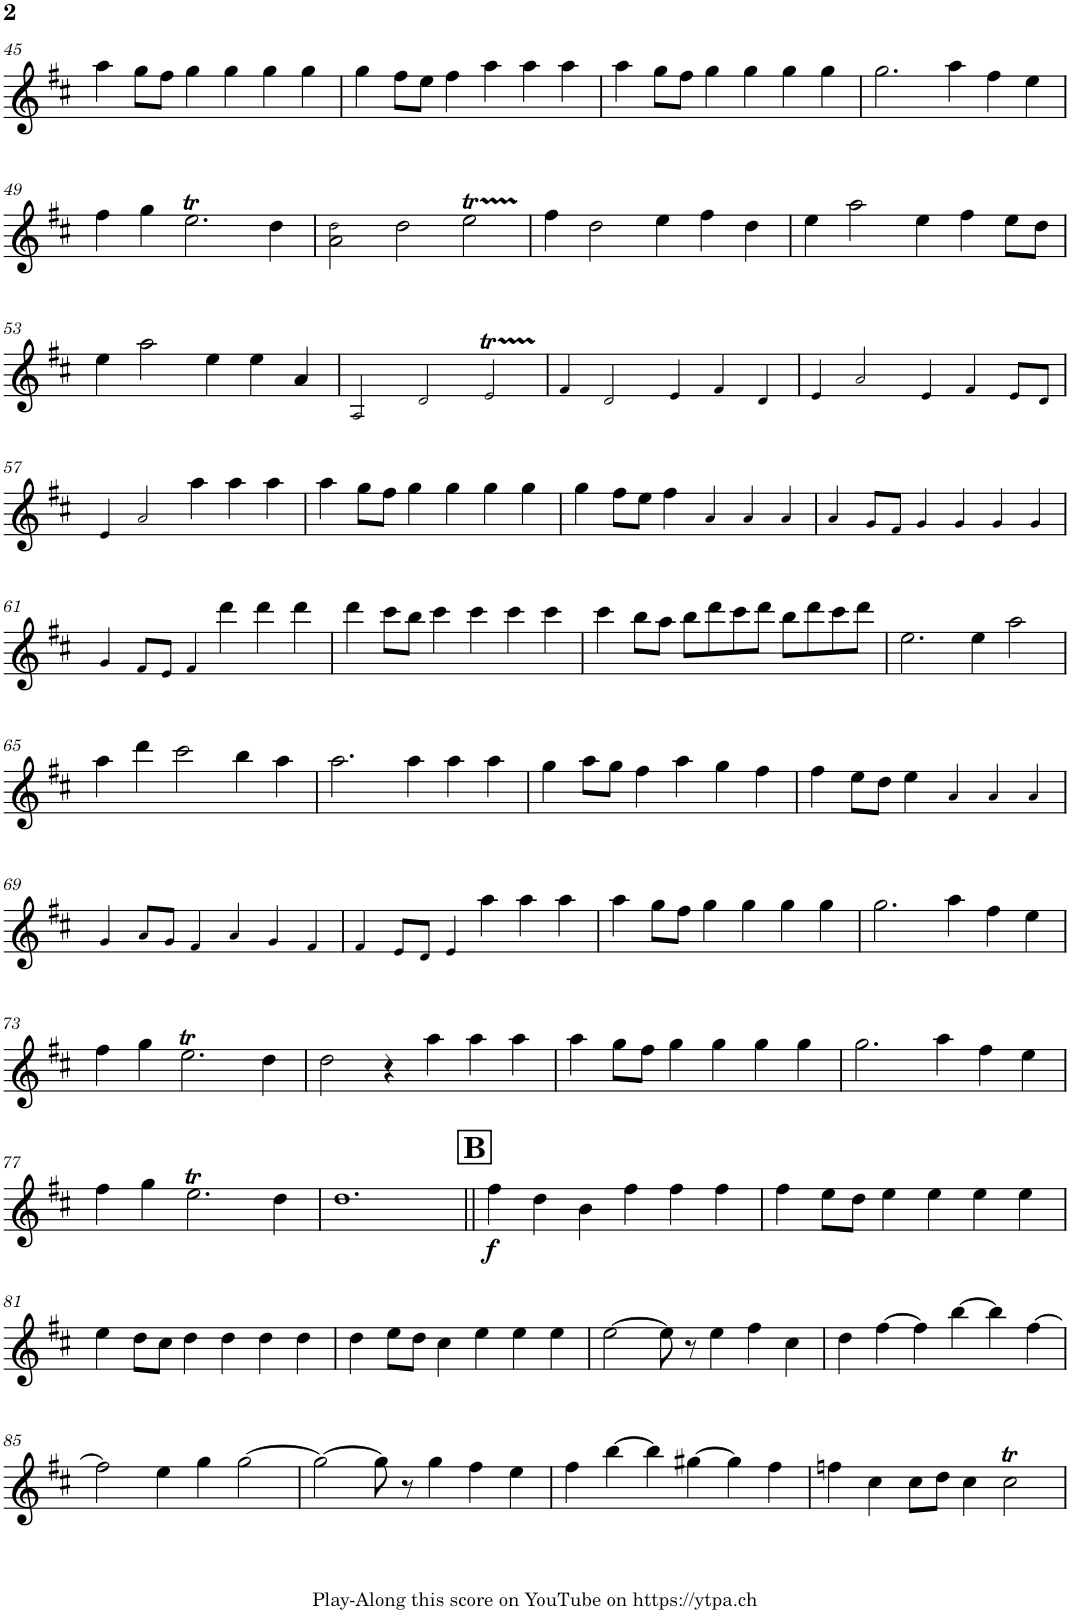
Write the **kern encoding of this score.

**kern	**dynam
*part1	*part1
*staff1	*staff1
*I"Piano	*
*I'Pno.	*
!!LO:PB:g=z
*clefG2	*
*k[f#c#]	*
*M3/2	*
=45	=45
4aa\	.
8gg\L	.
8ff#\J	.
4gg\	.
4gg\	.
4gg\	.
4gg\	.
=46	=46
4gg\	.
8ff#\L	.
8ee\J	.
4ff#\	.
4aa\	.
4aa\	.
4aa\	.
=47	=47
4aa\	.
8gg\L	.
8ff#\J	.
4gg\	.
4gg\	.
4gg\	.
4gg\	.
=48	=48
2.gg\	.
4aa\	.
4ff#\	.
4ee\	.
!!LO:LB:g=z
=49	=49
4ff#\	.
4gg\	.
2.eeT\	.
4dd\	.
=50	=50
2a\ 2dd!\	.
2dd\	.
2eeT\	.
=51	=51
4ff#\	.
2dd\	.
4ee\	.
4ff#\	.
4dd\	.
=52	=52
4ee\	.
2aa\	.
4ee\	.
4ff#\	.
8ee\L	.
8dd\J	.
!!LO:LB:g=z
=53	=53
4ee\	.
2aa\	.
4ee\	.
4ee\	.
4a/	.
=54	=54
2A!/	.
2d!/	.
2eT!/	.
=55	=55
4f#!/	.
2d!/	.
4e!/	.
4f#!/	.
4d!/	.
=56	=56
4e!/	.
2a!/	.
4e!/	.
4f#!/	.
8e!/L	.
8d!/J	.
!!LO:LB:g=z
=57	=57
4e!/	.
2a!/	.
4aa\	.
4aa\	.
4aa\	.
=58	=58
4aa\	.
8gg\L	.
8ff#\J	.
4gg\	.
4gg\	.
4gg\	.
4gg\	.
=59	=59
4gg\	.
8ff#\L	.
8ee\J	.
4ff#\	.
4a!/	.
4a!/	.
4a!/	.
=60	=60
4a!/	.
8g!/L	.
8f#!/J	.
4g!/	.
4g!/	.
4g!/	.
4g!/	.
!!LO:LB:g=z
=61	=61
4g!/	.
8f#!/L	.
8e!/J	.
4f#!/	.
4ddd\	.
4ddd\	.
4ddd\	.
=62	=62
4ddd\	.
8ccc#\L	.
8bb\J	.
4ccc#\	.
4ccc#\	.
4ccc#\	.
4ccc#\	.
=63	=63
4ccc#\	.
8bb\L	.
8aa\J	.
8bb\L	.
8ddd\	.
8ccc#\	.
8ddd\J	.
8bb\L	.
8ddd\	.
8ccc#\	.
8ddd\J	.
=64	=64
2.ee\	.
4ee\	.
2aa\	.
!!LO:LB:g=z
=65	=65
4aa\	.
4ddd\	.
2ccc#\	.
4bb\	.
4aa\	.
=66	=66
2.aa\	.
4aa\	.
4aa\	.
4aa\	.
=67	=67
4gg\	.
8aa\L	.
8gg\J	.
4ff#\	.
4aa\	.
4gg\	.
4ff#\	.
=68	=68
4ff#\	.
8ee\L	.
8dd\J	.
4ee\	.
4a!/	.
4a!/	.
4a!/	.
!!LO:LB:g=z
=69	=69
4g!/	.
8a!/L	.
8g!/J	.
4f#!/	.
4a!/	.
4g!/	.
4f#!/	.
=70	=70
4f#!/	.
8e!/L	.
8d!/J	.
4e!/	.
4aa\	.
4aa\	.
4aa\	.
=71	=71
4aa\	.
8gg\L	.
8ff#\J	.
4gg\	.
4gg\	.
4gg\	.
4gg\	.
=72	=72
2.gg\	.
4aa\	.
4ff#\	.
4ee\	.
!!LO:LB:g=z
=73	=73
4ff#\	.
4gg\	.
2.eeT\	.
4dd\	.
=74	=74
2dd\	.
4r	.
4aa\	.
4aa\	.
4aa\	.
=75	=75
4aa\	.
8gg\L	.
8ff#\J	.
4gg\	.
4gg\	.
4gg\	.
4gg\	.
=76	=76
2.gg\	.
4aa\	.
4ff#\	.
4ee\	.
!!LO:LB:g=z
=77	=77
4ff#\	.
4gg\	.
2.eeT\	.
4dd\	.
=78	=78
1.dd	.
!!LO:REH:place=s1:a:B:cj:fs=14:t=B
=79||	=79||
!	!LO:DY:b
4ff#\	f
4dd\	.
4b\	.
4ff#\	.
4ff#\	.
4ff#\	.
=80	=80
4ff#\	.
8ee\L	.
8dd\J	.
4ee\	.
4ee\	.
4ee\	.
4ee\	.
!!LO:LB:g=z
=81	=81
4ee\	.
8dd\L	.
8cc#\J	.
4dd\	.
4dd\	.
4dd\	.
4dd\	.
=82	=82
4dd\	.
8ee\L	.
8dd\J	.
4cc#\	.
4ee\	.
4ee\	.
4ee\	.
=83	=83
[2ee\	.
8ee\]	.
8r	.
4ee\	.
4ff#\	.
4cc#\	.
=84	=84
4dd\	.
[4ff#\	.
4ff#\]	.
[4bb\	.
4bb\]	.
[4ff#\	.
!!LO:LB:g=z
=85	=85
2ff#\]	.
4ee\	.
4gg\	.
[2gg\	.
=86	=86
2gg\_	.
8gg\]	.
8r	.
4gg\	.
4ff#\	.
4ee\	.
=87	=87
4ff#\	.
[4bb\	.
4bb\]	.
[4gg#X\	.
4gg#\]	.
4ff#\	.
=88	=88
4ffn\	.
4cc#\	.
8cc#\L	.
8dd\J	.
4cc#\	.
2cc#t\	.
=	=
*-	*-
